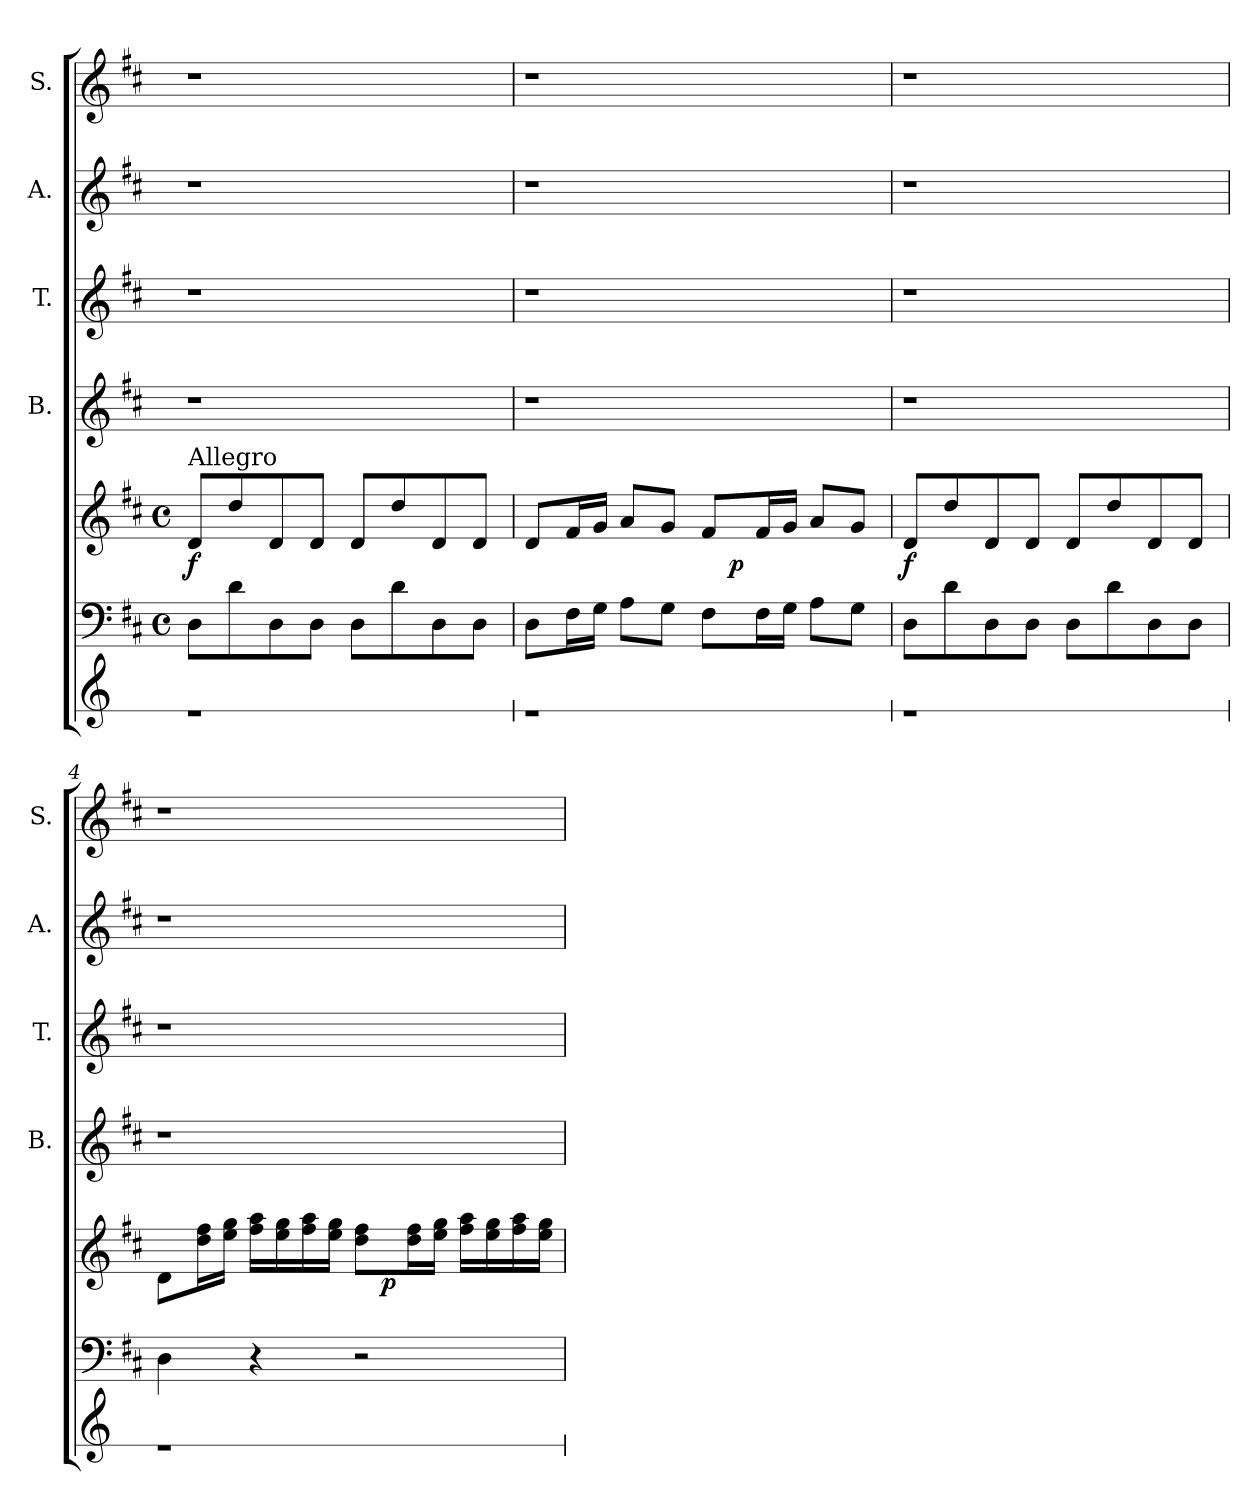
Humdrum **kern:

**kern	**kern	**kern	**dynam	**kern	**kern	**kern	**kern
*part7	*part6	*part5	*part5	*part4	*part3	*part2	*part1
*staff7	*staff6	*staff5	*staff5	*staff4	*staff3	*staff2	*staff1
*	*	*	*	*I"B.	*I"T.	*I"A.	*I"S.
*	*	*	*	*I'B.	*I'T.	*I'A.	*I'S.
!!LO:PB:g=z
*stria1	*	*	*	*	*	*	*
*clefG2	*clefF4	*clefG2	*	*clefG2	*clefG2	*clefG2	*clefG2
*	*ITrd1c2	*ITrd1c2	*	*ITrd1c2	*ITrd1c2	*ITrd1c2	*ITrd1c2
*k[]	*k[]	*k[]	*	*k[]	*k[]	*k[]	*k[]
*C:	*C:	*C:	*	*C:	*C:	*C:	*C:
*	*M4/4	*M4/4	*	*	*	*	*
*	*met(c)	*met(c)	*	*	*	*	*
=1	=1	=1	=1	=1	=1	=1	=1
!	!	!LO:TX:a:t=Allegro	!	!	!	!	!
!	!	!	!LO:DY:b	!	!	!	!
1r	8C\L	8c/L	f	1r	1r	1r	1r
.	8c\	8cc/	.	.	.	.	.
.	8C\	8c/	.	.	.	.	.
.	8C\J	8c/J	.	.	.	.	.
.	8C\L	8c/L	.	.	.	.	.
.	8c\	8cc/	.	.	.	.	.
.	8C\	8c/	.	.	.	.	.
.	8C\J	8c/J	.	.	.	.	.
=2	=2	=2	=2	=2	=2	=2	=2
*	*	*^	*	*	*	*	*
1r	8C\L	8c/L	2ryy	.	1r	1r	1r	1r
.	16E\L	16e/L	.	.	.	.	.	.
.	16F\JJ	16f/JJ	.	.	.	.	.	.
.	8G\L	8g/L	.	.	.	.	.	.
.	8F\J	8f/J	.	.	.	.	.	.
.	8E\L	8e/L	16ryy	.	.	.	.	.
!	!	!	!	!LO:DY:b	!	!	!	!
.	.	.	4..ryy	p	.	.	.	.
.	16E\L	16e/L	.	.	.	.	.	.
.	16F\JJ	16f/JJ	.	.	.	.	.	.
.	8G\L	8g/L	.	.	.	.	.	.
.	8F\J	8f/J	.	.	.	.	.	.
=3	=3	=3	=3	=3	=3	=3	=3	=3
!	!	!	!	!LO:DY:b	!	!	!	!
*	*	*v	*v	*	*	*	*	*
1r	8C\L	8c/L	f	1r	1r	1r	1r
.	8c\	8cc/	.	.	.	.	.
.	8C\	8c/	.	.	.	.	.
.	8C\J	8c/J	.	.	.	.	.
.	8C\L	8c/L	.	.	.	.	.
.	8c\	8cc/	.	.	.	.	.
.	8C\	8c/	.	.	.	.	.
.	8C\J	8c/J	.	.	.	.	.
=4	=4	=4	=4	=4	=4	=4	=4
*	*	*^	*	*	*	*	*
1r	4C\	8c\L	2ryy	.	1r	1r	1r	1r
.	.	16cc\ 16ee\L	.	.	.	.	.	.
.	.	16dd\ 16ff\JJ	.	.	.	.	.	.
.	4r	16ee\ 16gg\LL	.	.	.	.	.	.
.	.	16dd\ 16ff\	.	.	.	.	.	.
.	.	16ee\ 16gg\	.	.	.	.	.	.
.	.	16dd\ 16ff\JJ	.	.	.	.	.	.
.	2r	8cc\ 8ee\L	16ryy	.	.	.	.	.
!	!	!	!	!LO:DY:b	!	!	!	!
.	.	.	4..ryy	p	.	.	.	.
.	.	16cc\ 16ee\L	.	.	.	.	.	.
.	.	16dd\ 16ff\JJ	.	.	.	.	.	.
.	.	16ee\ 16gg\LL	.	.	.	.	.	.
.	.	16dd\ 16ff\	.	.	.	.	.	.
.	.	16ee\ 16gg\	.	.	.	.	.	.
.	.	16dd\ 16ff\JJ	.	.	.	.	.	.
*	*	*v	*v	*	*	*	*	*
=	=	=	=	=	=	=	=
*-	*-	*-	*-	*-	*-	*-	*-
